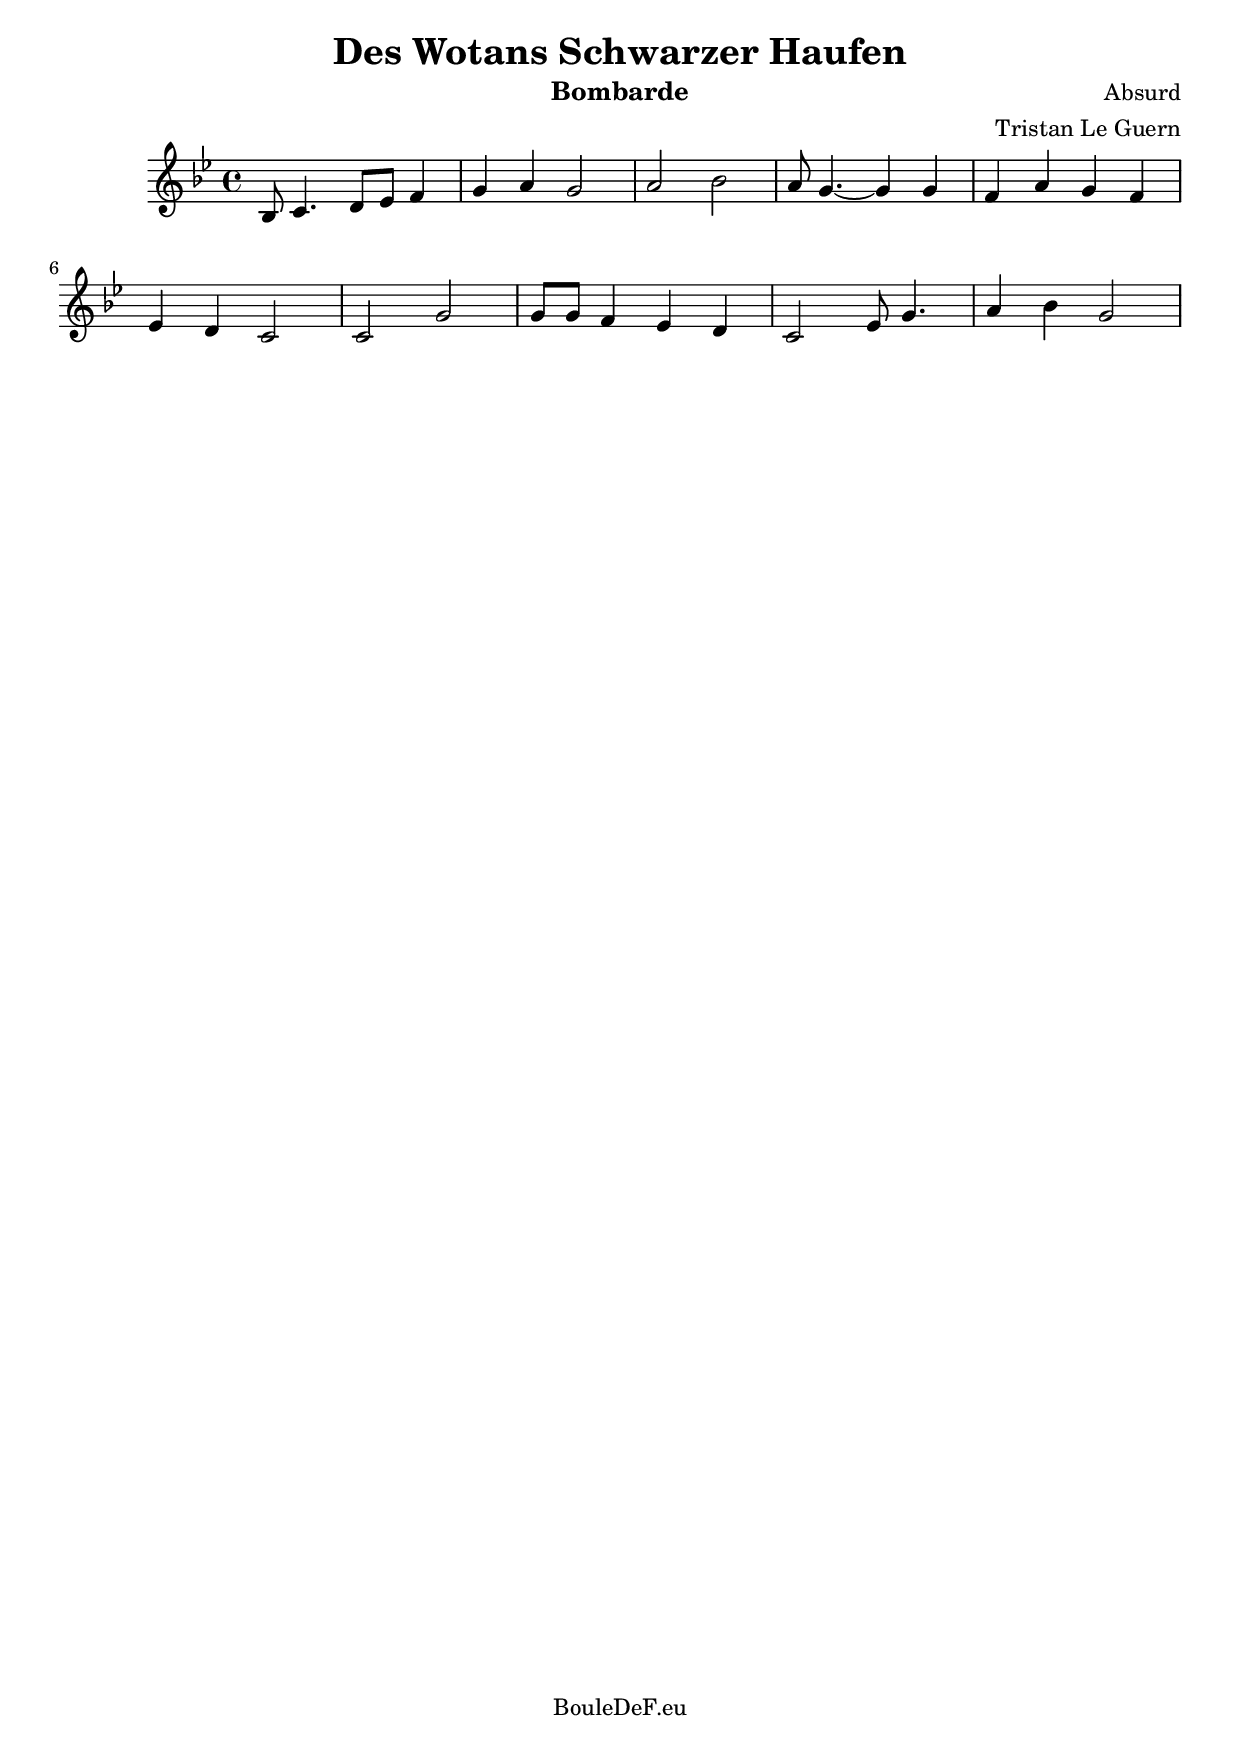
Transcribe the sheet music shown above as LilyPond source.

\version "2.14.2"
\include "italiano.ly"

\header {
	title = "Des Wotans Schwarzer Haufen"
	composer = "Absurd"
	arranger = "Tristan Le Guern"
	instrument = "Bombarde"
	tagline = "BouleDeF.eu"
}

\score {
	\new Staff \relative si {
		\clef "treble"
		\key sib \major

		sib8 do4. re8 mib fa4 sol la sol2 la sib la8 sol4.~ sol4
		sol fa la sol fa mib re do2 do sol' sol8 sol fa4 mib re
		do2 mib8 sol4. la4 sib sol2
	}
}
